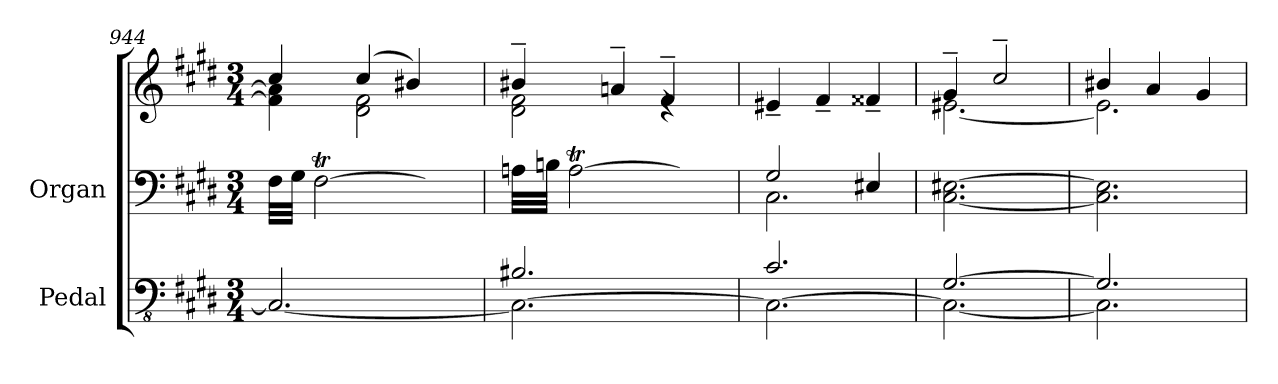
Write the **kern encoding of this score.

**kern	**kern	**kern
*part2	*part1	*part1
*staff3	*staff2	*staff1
*I"Pedal	*I"Organ	*
*clefFv4	*clefF4	*clefG2
*k[f#c#g#d#]	*k[f#c#g#d#]	*k[f#c#g#d#]
*M3/4	*M3/4	*M3/4
=944	=944	=944
*	*	*^
2.CC#/_	32F#!\LLL	4cc#/	4f#\] 4a#\]
.	32G#!\JJJ	.	.
!	!LO:N:head=open	!	!
.	[2F#T\	.	.
.	.	(>4cc#/	2d#\ 2f#\
.	.	4b#X/)	.
.	8F#\Lyy_	.	.
.	16F#\Jkyy]	.	.
=945	=945	=945	=945
*^	*	*	*
2.CC#\_	2.BB#X/	32An!\LLL	4b#X~/	2d#\ 2f#\
.	.	32Bn!\JJJ	.	.
!	!	!LO:N:head=open	!	!
.	.	[2AT\	.	.
.	.	.	4an~/	.
.	.	.	4f#~/	4re
.	.	8A\Lyy_	.	.
.	.	16A\Jkyy]	.	.
*	*	*	*v	*v
=946	=946	=946	=946
*	*	*^	*
2.CC#\_	2.C#/	2G#/	2.C#\	4e#X~/
.	.	.	.	4f#~/
.	.	4E#X/	.	4f##X~/
*	*	*v	*v	*
=947	=947	=947	=947
*	*	*	*^
[2.GG#/	2.CC#\_	[2.C#\ [2.E#X\	4g#~/	[2.e#X\
.	.	.	2cc#~/	.
!!LO:LB:g=z	!!
=948	=948	=948	=948	=948
2.GG#/]	2.CC#\]	2.C#\] 2.E#\]	4b#X/	2.e#\]
.	.	.	4a/	.
.	.	.	4g#/	.
*v	*v	*	*v	*v
=	=	=
*-	*-	*-
